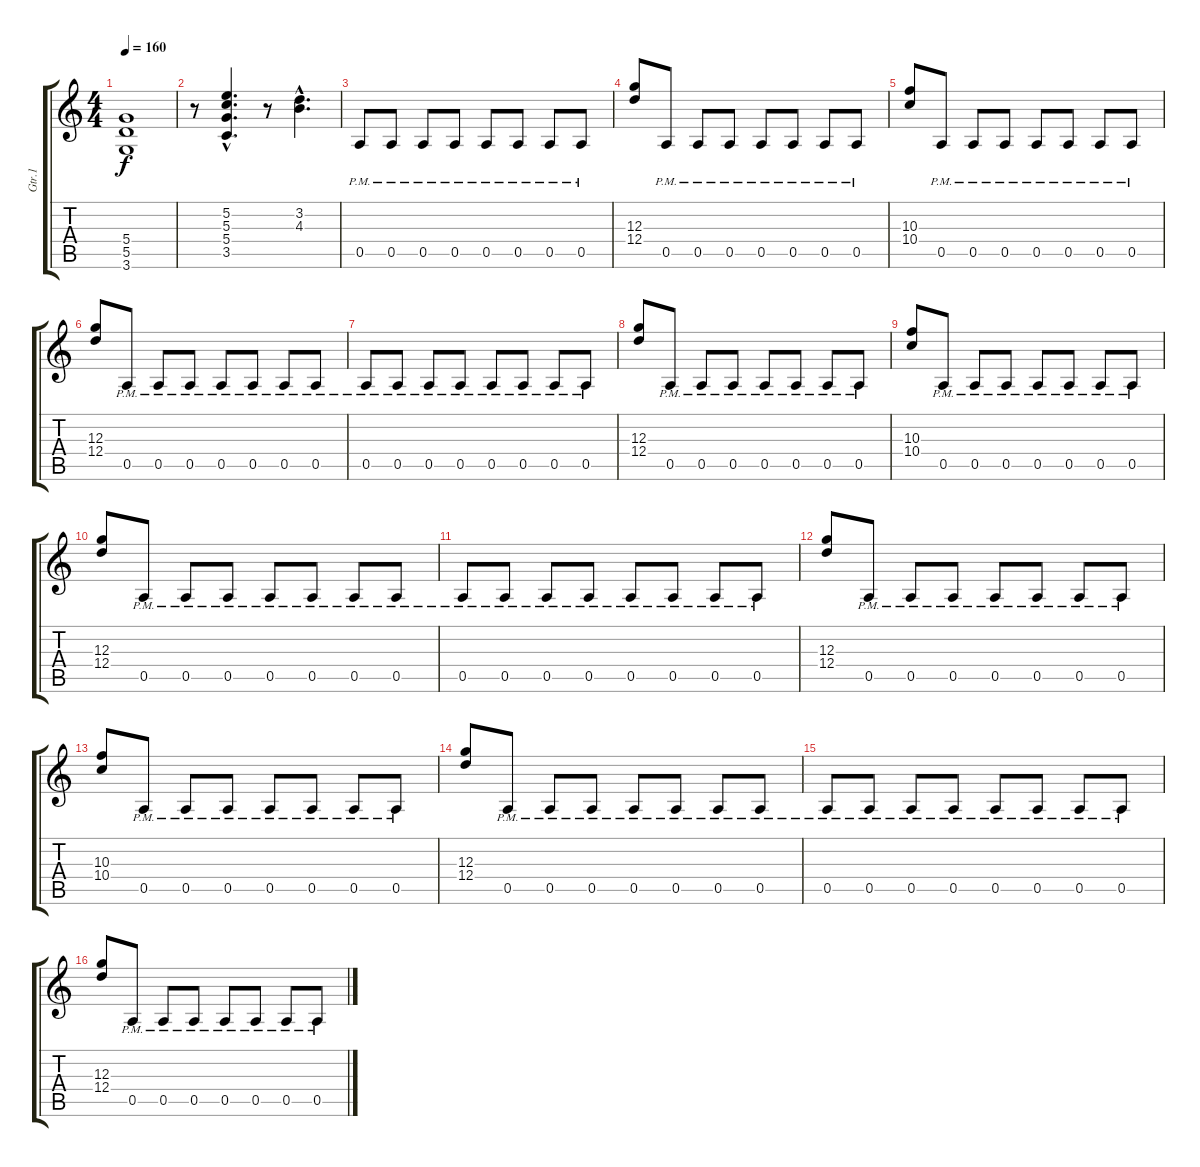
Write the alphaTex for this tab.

\track ("Gtr.1" "Gtr.1") {instrument distortionguitar}
\staff {score tabs}
\tuning (E4 B3 G3 D3 A2 E2) {hide}
\ts (4 4)
\tempo 160
\clef g2
\ks c
(5.4 5.5 3.6).1{dy f} |
r.8 (5.2{hac} 5.3{hac} 5.4{hac} 3.5{hac}).4{d} r.8 (3.2{hac} 4.3{hac}).4{d} |
0.5{pm}.8 0.5{pm}.8 0.5{pm}.8 0.5{pm}.8 0.5{pm}.8 0.5{pm}.8 0.5{pm}.8 0.5{pm}.8 |
(12.3 12.4).8 0.5{pm}.8 0.5{pm}.8 0.5{pm}.8 0.5{pm}.8 0.5{pm}.8 0.5{pm}.8 0.5{pm}.8 |
(10.3 10.4).8 0.5{pm}.8 0.5{pm}.8 0.5{pm}.8 0.5{pm}.8 0.5{pm}.8 0.5{pm}.8 0.5{pm}.8 |
(12.3 12.4).8 0.5{pm}.8 0.5{pm}.8 0.5{pm}.8 0.5{pm}.8 0.5{pm}.8 0.5{pm}.8 0.5{pm}.8 |
0.5{pm}.8 0.5{pm}.8 0.5{pm}.8 0.5{pm}.8 0.5{pm}.8 0.5{pm}.8 0.5{pm}.8 0.5{pm}.8 |
(12.3 12.4).8 0.5{pm}.8 0.5{pm}.8 0.5{pm}.8 0.5{pm}.8 0.5{pm}.8 0.5{pm}.8 0.5{pm}.8 |
(10.3 10.4).8 0.5{pm}.8 0.5{pm}.8 0.5{pm}.8 0.5{pm}.8 0.5{pm}.8 0.5{pm}.8 0.5{pm}.8 |
(12.3 12.4).8 0.5{pm}.8 0.5{pm}.8 0.5{pm}.8 0.5{pm}.8 0.5{pm}.8 0.5{pm}.8 0.5{pm}.8 |
0.5{pm}.8 0.5{pm}.8 0.5{pm}.8 0.5{pm}.8 0.5{pm}.8 0.5{pm}.8 0.5{pm}.8 0.5{pm}.8 |
(12.3 12.4).8 0.5{pm}.8 0.5{pm}.8 0.5{pm}.8 0.5{pm}.8 0.5{pm}.8 0.5{pm}.8 0.5{pm}.8 |
(10.3 10.4).8 0.5{pm}.8 0.5{pm}.8 0.5{pm}.8 0.5{pm}.8 0.5{pm}.8 0.5{pm}.8 0.5{pm}.8 |
(12.3 12.4).8 0.5{pm}.8 0.5{pm}.8 0.5{pm}.8 0.5{pm}.8 0.5{pm}.8 0.5{pm}.8 0.5{pm}.8 |
0.5{pm}.8 0.5{pm}.8 0.5{pm}.8 0.5{pm}.8 0.5{pm}.8 0.5{pm}.8 0.5{pm}.8 0.5{pm}.8 |
(12.3 12.4).8 0.5{pm}.8 0.5{pm}.8 0.5{pm}.8 0.5{pm}.8 0.5{pm}.8 0.5{pm}.8 0.5{pm}.8
